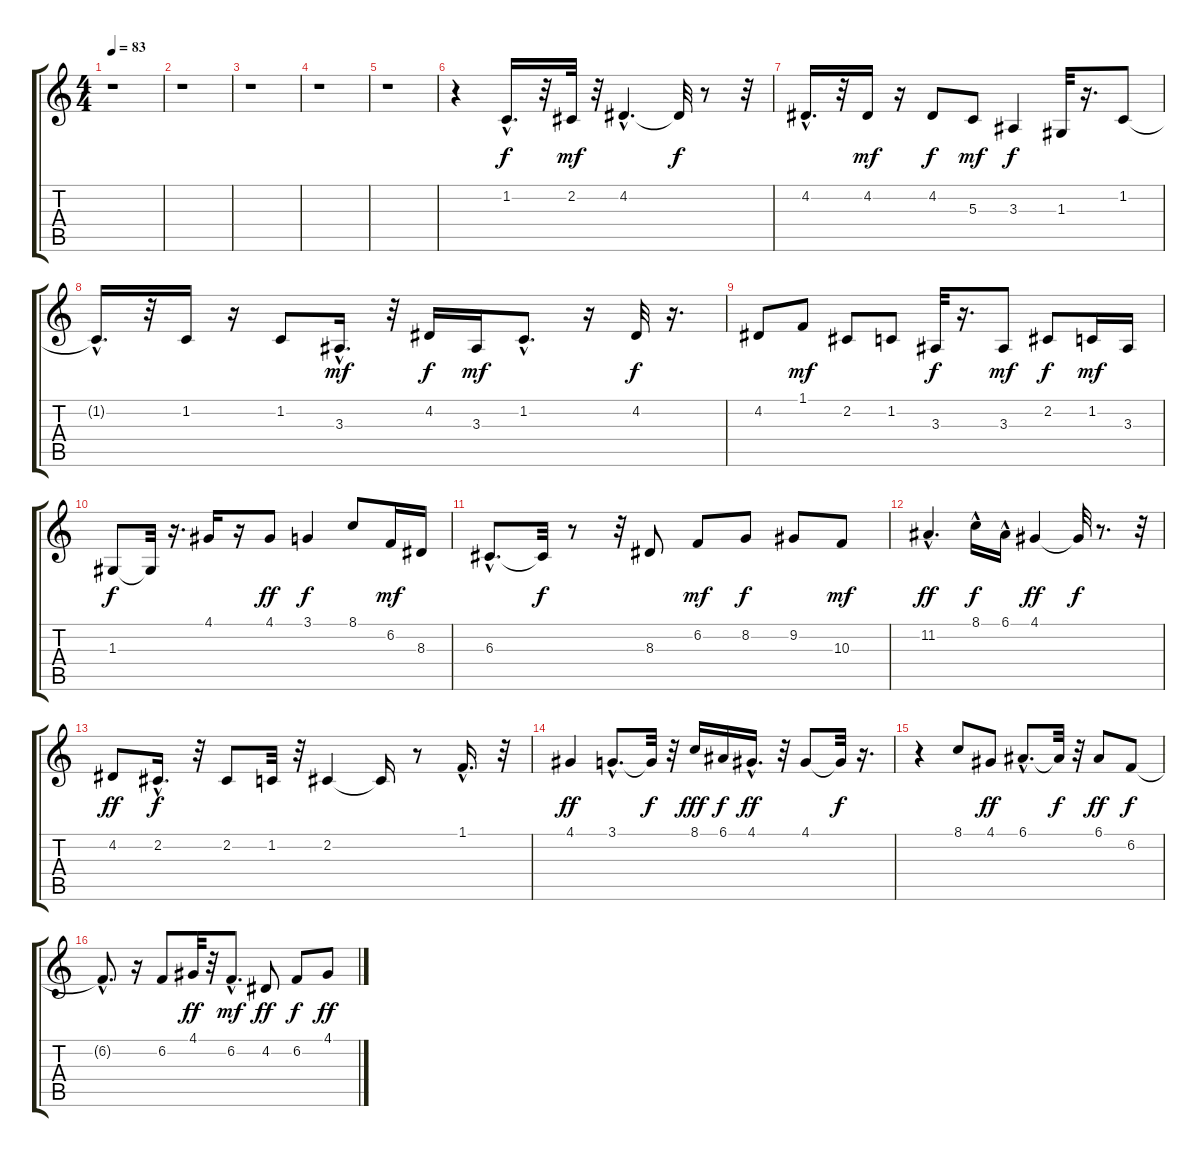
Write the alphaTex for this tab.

\track "" {instrument oboe}
\staff {score tabs}
\tuning (E4 B3 G3 D3 A2 E2) {hide}
\ts (4 4)
\tempo 83
\clef g2
\ks c
r.1{dy f instrument oboe} |
r.1 |
r.1 |
r.1 |
r.1 |
r.4 1.2{hac}.16{d} r.32 2.2.32{dy mf} r.32 4.2{hac}.4{d} 4.2{t}.32{dy f} r.8 r.32 |
4.2{hac}.16{d} r.32 4.2.16{dy mf} r.16 4.2.8{dy f} 5.3.8{dy mf} 3.3.4{dy f} 1.3.32 r.16{d} 1.2.8 |
1.2{hac t}.16{d} r.32 1.2.16 r.16 1.2.8 3.3{hac}.16{d dy mf} r.32 4.2.16{dy f} 3.3.16{dy mf} 1.2{hac}.8{d} r.16 4.2.32{dy f} r.16{d} |
4.2.8 1.1.8{dy mf} 2.2.8 1.2.8 3.3.32{dy f} r.16{d} 3.3.8{dy mf} 2.2.8{dy f} 1.2.16{dy mf} 3.3.16 |
1.3.8{dy f} 1.3{t}.32 r.16{d} 4.1.16 r.16 4.1.8{dy ff} 3.1.4{dy f} 8.1.8 6.2.16{dy mf} 8.3.16 |
6.3{hac}.8{d} 6.3{t}.32{dy f} r.8 r.32 8.3.8 6.2.8{dy mf} 8.2.8{dy f} 9.2.8 10.3.8{dy mf} |
11.2{hac}.4{d dy ff} 8.1{hac}.16{dy f} 6.1{hac}.16 4.1.4{dy ff} 4.1{t}.32{dy f} r.8{d} r.32 |
4.2.8{dy ff} 2.2{hac}.16{d dy f} r.32 2.2.8 1.2.32 r.32 2.2.4 2.2{t}.16 r.8 1.1{hac}.16{d} r.32 |
4.1.4{dy ff} 3.1{hac}.8{d} 3.1{t}.32{dy f} r.32 8.1.16{dy fff} 6.1.16{dy f} 4.1{hac}.16{d dy ff} r.32 4.1.8 4.1{t}.32{dy f} r.16{d} |
r.4 8.1.8 4.1.8{dy ff} 6.1{hac}.8{d} 6.1{t}.32{dy f} r.32 6.1.8{dy ff} 6.2.8{dy f} |
6.2{hac t}.8{d} r.16 6.2.8 4.1.32{dy ff} r.32 6.2{hac}.8{d dy mf} 4.2.8{dy ff} 6.2.8{dy f} 4.1.8{dy ff}
